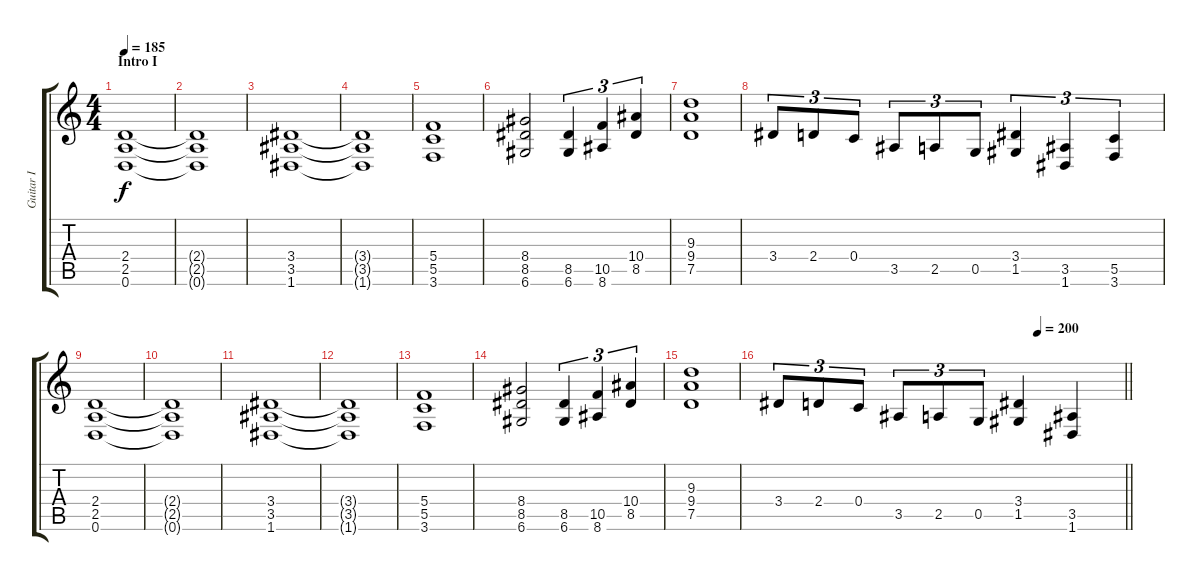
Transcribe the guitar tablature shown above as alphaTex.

\track ("Guitar I" "Guitar I") {instrument distortionguitar}
\staff {score tabs}
\tuning (D4 A3 F3 C3 G2 D2) {hide}
\ts (4 4)
\section ("" "Intro I")
\tempo 185
\clef g2
\ks c
(2.4 2.5 0.6).1{dy f instrument distortionguitar} |
(2.4{t} 2.5{t} 0.6{t}).1 |
(3.4 3.5 1.6).1 |
(3.4{t} 3.5{t} 1.6{t}).1 |
(5.4 5.5 3.6).1 |
(8.4 8.5 6.6).2 (8.5 6.6).4{tu (3 2)} (10.5 8.6).4{tu (3 2)} (10.4 8.5).4{tu (3 2)} |
(9.3 9.4 7.5).1 |
3.4.8{tu (3 2)} 2.4.8{tu (3 2)} 0.4.8{tu (3 2)} 3.5.8{tu (3 2)} 2.5.8{tu (3 2)} 0.5.8{tu (3 2)} (3.4 1.5).4{tu (3 2)} (3.5 1.6).4{tu (3 2)} (5.5 3.6).4{tu (3 2)} |
(2.4 2.5 0.6).1 |
(2.4{t} 2.5{t} 0.6{t}).1 |
(3.4 3.5 1.6).1 |
(3.4{t} 3.5{t} 1.6{t}).1 |
(5.4 5.5 3.6).1 |
(8.4 8.5 6.6).2 (8.5 6.6).4{tu (3 2)} (10.5 8.6).4{tu (3 2)} (10.4 8.5).4{tu (3 2)} |
(9.3 9.4 7.5).1 |
\tempo (200 0.75)
\barLineRight lightlight
3.4.8{tu (3 2)} 2.4.8{tu (3 2)} 0.4.8{tu (3 2)} 3.5.8{tu (3 2)} 2.5.8{tu (3 2)} 0.5.8{tu (3 2)} (3.4 1.5).4 (3.5 1.6).4
